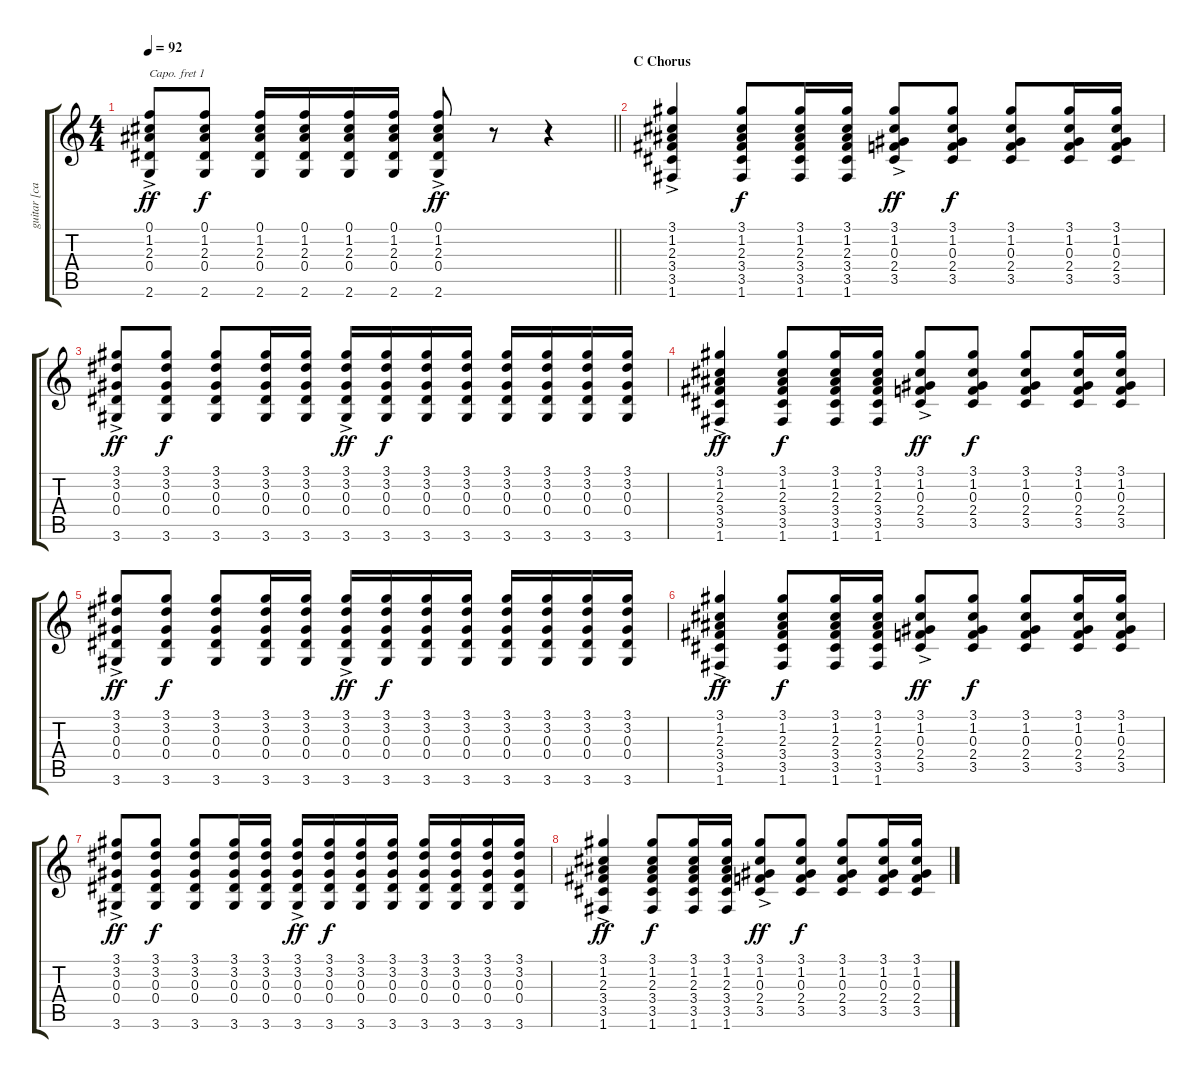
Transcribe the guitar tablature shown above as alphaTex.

\track ("guitar [capo 1]" "guitar [ca") {instrument acousticguitarsteel}
\staff {score tabs}
\capo 1
\tuning (E4 B3 G3 D3 A2 E2) {hide}
\ts (4 4)
\tempo 92
\clef g2
\barLineRight lightlight
\ks c
(0.1{ac} 1.2{ac} 2.3{ac} 0.4{ac} 2.6{ac}).8{dy ff} (0.1 1.2 2.3 0.4 2.6).8{dy f} (0.1 1.2 2.3 0.4 2.6).16 (0.1 1.2 2.3 0.4 2.6).16 (0.1 1.2 2.3 0.4 2.6).16 (0.1 1.2 2.3 0.4 2.6).16 (0.1{ac} 1.2{ac} 2.3{ac} 0.4{ac} 2.6{ac}).8{dy ff} r.8 r.4 |
\section ("" "C Chorus")
(3.1{ac} 1.2{ac} 2.3{ac} 3.4{ac} 3.5{ac} 1.6{ac}).4 (3.1 1.2 2.3 3.4 3.5 1.6).8{dy f} (3.1 1.2 2.3 3.4 3.5 1.6).16 (3.1 1.2 2.3 3.4 3.5 1.6).16 (3.1{ac} 1.2{ac} 0.3{ac} 2.4{ac} 3.5{ac}).8{dy ff} (3.1 1.2 0.3 2.4 3.5).8{dy f} (3.1 1.2 0.3 2.4 3.5).8 (3.1 1.2 0.3 2.4 3.5).16 (3.1 1.2 0.3 2.4 3.5).16 |
(3.1{ac} 3.2{ac} 0.3{ac} 0.4{ac} 3.6{ac}).8{dy ff} (3.1 3.2 0.3 0.4 3.6).8{dy f} (3.1 3.2 0.3 0.4 3.6).8 (3.1 3.2 0.3 0.4 3.6).16 (3.1 3.2 0.3 0.4 3.6).16 (3.1{ac} 3.2{ac} 0.3{ac} 0.4{ac} 3.6{ac}).16{dy ff} (3.1 3.2 0.3 0.4 3.6).16{dy f} (3.1 3.2 0.3 0.4 3.6).16 (3.1 3.2 0.3 0.4 3.6).16 (3.1 3.2 0.3 0.4 3.6).16 (3.1 3.2 0.3 0.4 3.6).16 (3.1 3.2 0.3 0.4 3.6).16 (3.1 3.2 0.3 0.4 3.6).16 |
(3.1{ac} 1.2{ac} 2.3{ac} 3.4{ac} 3.5{ac} 1.6{ac}).4{dy ff} (3.1 1.2 2.3 3.4 3.5 1.6).8{dy f} (3.1 1.2 2.3 3.4 3.5 1.6).16 (3.1 1.2 2.3 3.4 3.5 1.6).16 (3.1{ac} 1.2{ac} 0.3{ac} 2.4{ac} 3.5{ac}).8{dy ff} (3.1 1.2 0.3 2.4 3.5).8{dy f} (3.1 1.2 0.3 2.4 3.5).8 (3.1 1.2 0.3 2.4 3.5).16 (3.1 1.2 0.3 2.4 3.5).16 |
(3.1{ac} 3.2{ac} 0.3{ac} 0.4{ac} 3.6{ac}).8{dy ff} (3.1 3.2 0.3 0.4 3.6).8{dy f} (3.1 3.2 0.3 0.4 3.6).8 (3.1 3.2 0.3 0.4 3.6).16 (3.1 3.2 0.3 0.4 3.6).16 (3.1{ac} 3.2{ac} 0.3{ac} 0.4{ac} 3.6{ac}).16{dy ff} (3.1 3.2 0.3 0.4 3.6).16{dy f} (3.1 3.2 0.3 0.4 3.6).16 (3.1 3.2 0.3 0.4 3.6).16 (3.1 3.2 0.3 0.4 3.6).16 (3.1 3.2 0.3 0.4 3.6).16 (3.1 3.2 0.3 0.4 3.6).16 (3.1 3.2 0.3 0.4 3.6).16 |
(3.1{ac} 1.2{ac} 2.3{ac} 3.4{ac} 3.5{ac} 1.6{ac}).4{dy ff} (3.1 1.2 2.3 3.4 3.5 1.6).8{dy f} (3.1 1.2 2.3 3.4 3.5 1.6).16 (3.1 1.2 2.3 3.4 3.5 1.6).16 (3.1{ac} 1.2{ac} 0.3{ac} 2.4{ac} 3.5{ac}).8{dy ff} (3.1 1.2 0.3 2.4 3.5).8{dy f} (3.1 1.2 0.3 2.4 3.5).8 (3.1 1.2 0.3 2.4 3.5).16 (3.1 1.2 0.3 2.4 3.5).16 |
(3.1{ac} 3.2{ac} 0.3{ac} 0.4{ac} 3.6{ac}).8{dy ff} (3.1 3.2 0.3 0.4 3.6).8{dy f} (3.1 3.2 0.3 0.4 3.6).8 (3.1 3.2 0.3 0.4 3.6).16 (3.1 3.2 0.3 0.4 3.6).16 (3.1{ac} 3.2{ac} 0.3{ac} 0.4{ac} 3.6{ac}).16{dy ff} (3.1 3.2 0.3 0.4 3.6).16{dy f} (3.1 3.2 0.3 0.4 3.6).16 (3.1 3.2 0.3 0.4 3.6).16 (3.1 3.2 0.3 0.4 3.6).16 (3.1 3.2 0.3 0.4 3.6).16 (3.1 3.2 0.3 0.4 3.6).16 (3.1 3.2 0.3 0.4 3.6).16 |
(3.1{ac} 1.2{ac} 2.3{ac} 3.4{ac} 3.5{ac} 1.6{ac}).4{dy ff} (3.1 1.2 2.3 3.4 3.5 1.6).8{dy f} (3.1 1.2 2.3 3.4 3.5 1.6).16 (3.1 1.2 2.3 3.4 3.5 1.6).16 (3.1{ac} 1.2{ac} 0.3{ac} 2.4{ac} 3.5{ac}).8{dy ff} (3.1 1.2 0.3 2.4 3.5).8{dy f} (3.1 1.2 0.3 2.4 3.5).8 (3.1 1.2 0.3 2.4 3.5).16 (3.1 1.2 0.3 2.4 3.5).16
